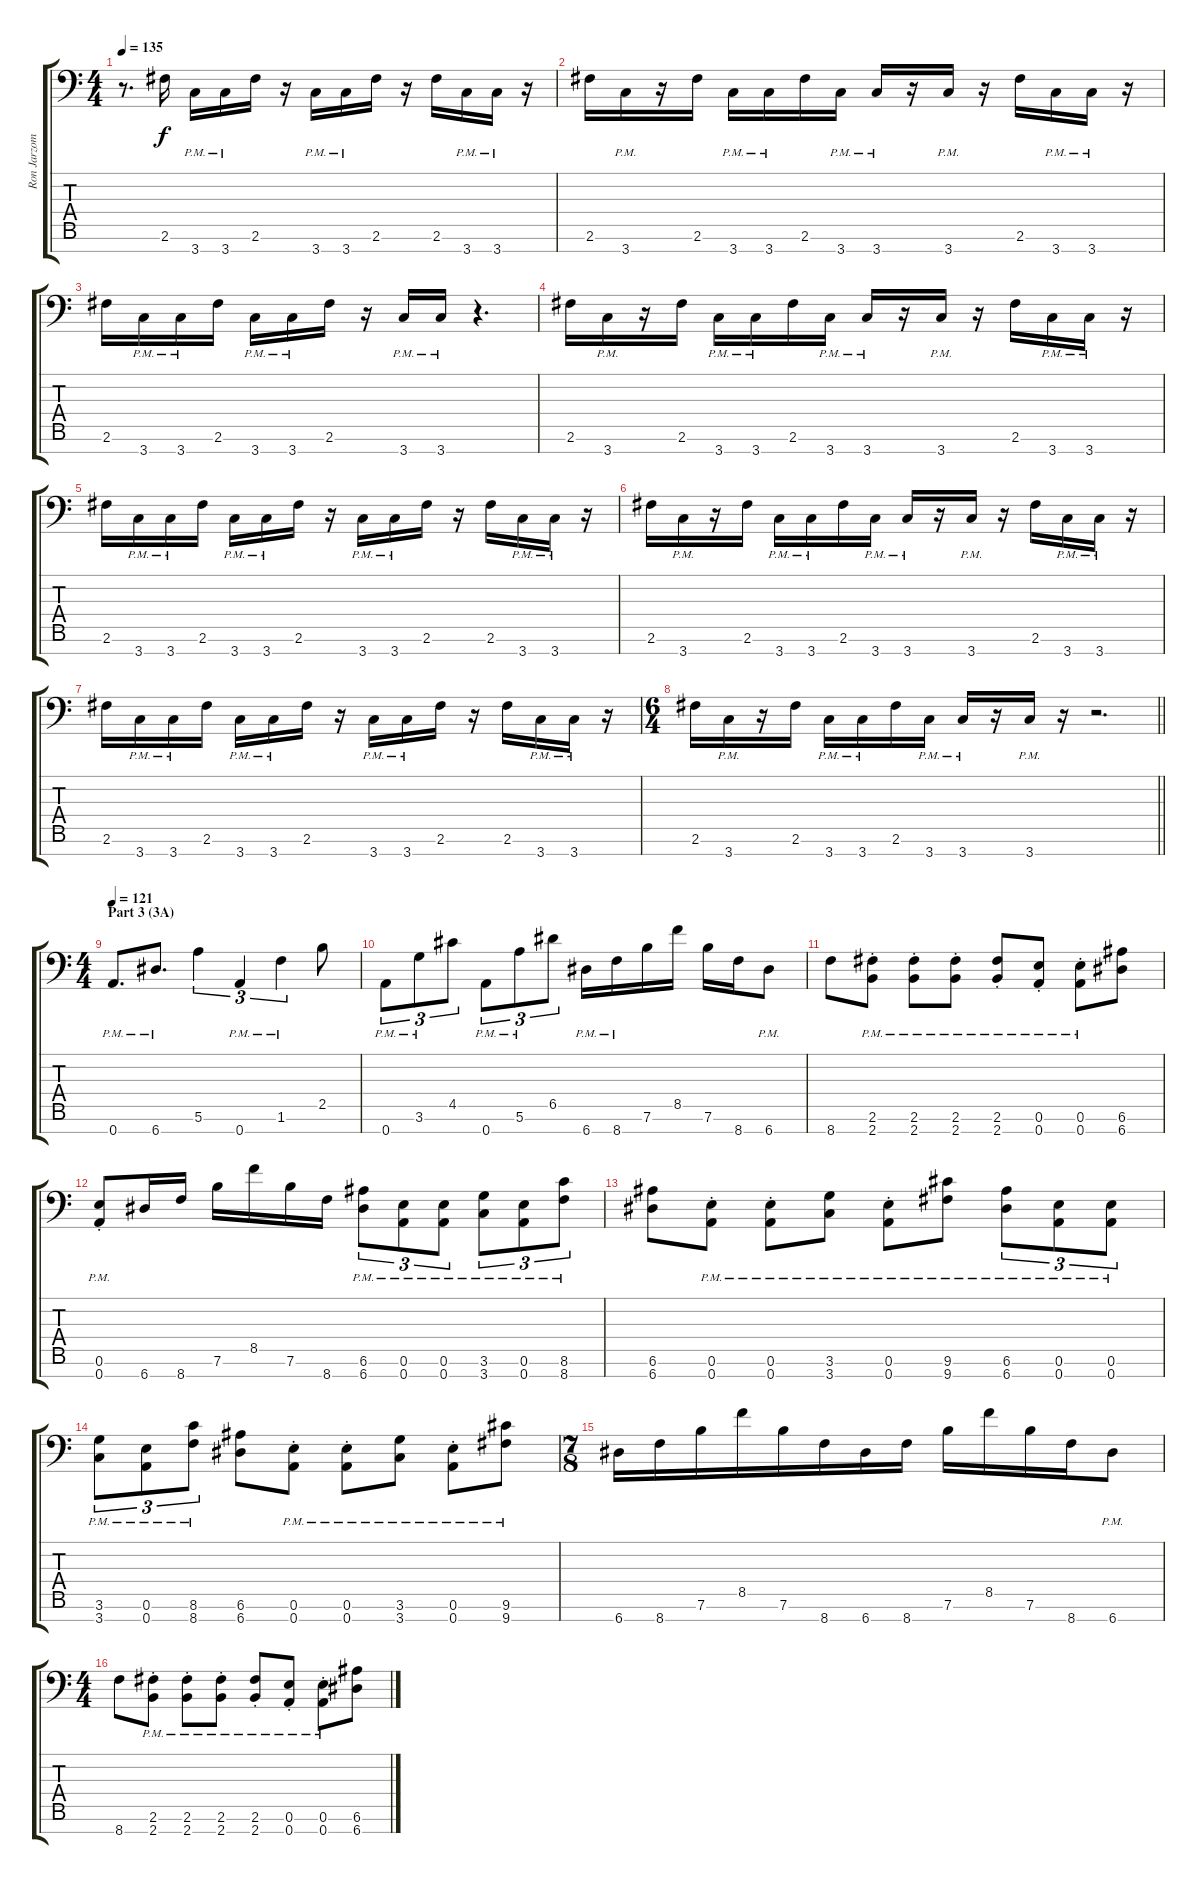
\track ("Ron Jarzombek - Rhythm R" "Ron Jarzom") {instrument distortionguitar}
\staff {score tabs}
\tuning (E4 B3 G3 D3 A2 E2 A1) {hide}
\ts (4 4)
\tempo 135
\clef f4
\ks c
r.8{d dy f} 2.6.16 3.7{pm}.16 3.7{pm}.16 2.6.16 r.16 3.7{pm}.16 3.7{pm}.16 2.6.16 r.16 2.6.16 3.7{pm}.16 3.7{pm}.16 r.16 |
2.6.16 3.7{pm}.16 r.16 2.6.16 3.7{pm}.16 3.7{pm}.16 2.6.16 3.7{pm}.16 3.7{pm}.16 r.16 3.7{pm}.16 r.16 2.6.16 3.7{pm}.16 3.7{pm}.16 r.16 |
2.6.16 3.7{pm}.16 3.7{pm}.16 2.6.16 3.7{pm}.16 3.7{pm}.16 2.6.16 r.16 3.7{pm}.16 3.7{pm}.16 r.4{d} |
2.6.16 3.7{pm}.16 r.16 2.6.16 3.7{pm}.16 3.7{pm}.16 2.6.16 3.7{pm}.16 3.7{pm}.16 r.16 3.7{pm}.16 r.16 2.6.16 3.7{pm}.16 3.7{pm}.16 r.16 |
2.6.16 3.7{pm}.16 3.7{pm}.16 2.6.16 3.7{pm}.16 3.7{pm}.16 2.6.16 r.16 3.7{pm}.16 3.7{pm}.16 2.6.16 r.16 2.6.16 3.7{pm}.16 3.7{pm}.16 r.16 |
2.6.16 3.7{pm}.16 r.16 2.6.16 3.7{pm}.16 3.7{pm}.16 2.6.16 3.7{pm}.16 3.7{pm}.16 r.16 3.7{pm}.16 r.16 2.6.16 3.7{pm}.16 3.7{pm}.16 r.16 |
2.6.16 3.7{pm}.16 3.7{pm}.16 2.6.16 3.7{pm}.16 3.7{pm}.16 2.6.16 r.16 3.7{pm}.16 3.7{pm}.16 2.6.16 r.16 2.6.16 3.7{pm}.16 3.7{pm}.16 r.16 |
\ts (6 4)
\barLineRight lightlight
2.6.16 3.7{pm}.16 r.16 2.6.16 3.7{pm}.16 3.7{pm}.16 2.6.16 3.7{pm}.16 3.7{pm}.16 r.16 3.7{pm}.16 r.16 r.2{d} |
\ts (4 4)
\section ("" "Part 3 (3A)")
\tempo 121
0.7{pm}.8{d volume 14} 6.7{pm}.8{d} 5.6.4{tu (3 2)} 0.7{pm}.4{tu (3 2)} 1.6{pm}.4{tu (3 2)} 2.5.8 |
0.7{pm}.8{tu (3 2)} 3.6{pm}.8{tu (3 2)} 4.5.8{tu (3 2)} 0.7{pm}.8{tu (3 2)} 5.6{pm}.8{tu (3 2)} 6.5.8{tu (3 2)} 6.7{pm}.16 8.7{pm}.16 7.6.16 8.5.16 7.6.16 8.7.16 6.7{pm}.8 |
8.7.8 (2.6{pm st} 2.7{pm st}).8 (2.6{pm st} 2.7{pm st}).8 (2.6{pm st} 2.7{pm st}).8 (2.6{pm st} 2.7{pm st}).8 (0.6{pm st} 0.7{pm st}).8 (0.6{pm st} 0.7{pm st}).8 (6.6 6.7).8 |
(0.6{pm st} 0.7{pm st}).8 6.7.16 8.7.16 7.6.16 8.5.16 7.6.16 8.7.16 (6.6{pm} 6.7{pm}).8{tu (3 2)} (0.6{pm} 0.7{pm}).8{tu (3 2)} (0.6{pm} 0.7{pm}).8{tu (3 2)} (3.6{pm} 3.7{pm}).8{tu (3 2)} (0.6{pm} 0.7{pm}).8{tu (3 2)} (8.6{pm} 8.7{pm}).8{tu (3 2)} |
(6.6 6.7).8 (0.6{pm st} 0.7{pm st}).8 (0.6{pm st} 0.7{pm st}).8 (3.6{pm} 3.7{pm}).8 (0.6{pm st} 0.7{pm st}).8 (9.6{pm} 9.7{pm}).8 (6.6{pm} 6.7{pm}).8{tu (3 2)} (0.6{pm} 0.7{pm}).8{tu (3 2)} (0.6{pm} 0.7{pm}).8{tu (3 2)} |
(3.6{pm} 3.7{pm}).8{tu (3 2)} (0.6{pm} 0.7{pm}).8{tu (3 2)} (8.6{pm} 8.7{pm}).8{tu (3 2)} (6.6 6.7).8 (0.6{pm st} 0.7{pm st}).8 (0.6{pm st} 0.7{pm st}).8 (3.6{pm} 3.7{pm}).8 (0.6{pm st} 0.7{pm st}).8 (9.6{pm} 9.7{pm}).8 |
\ts (7 8)
6.7.16 8.7.16 7.6.16 8.5.16 7.6.16 8.7.16 6.7.16 8.7.16 7.6.16 8.5.16 7.6.16 8.7.16 6.7{pm}.8 |
\ts (4 4)
8.7.8 (2.6{pm st} 2.7{pm st}).8 (2.6{pm st} 2.7{pm st}).8 (2.6{pm st} 2.7{pm st}).8 (2.6{pm st} 2.7{pm st}).8 (0.6{pm st} 0.7{pm st}).8 (0.6{pm st} 0.7{pm st}).8 (6.6 6.7).8
